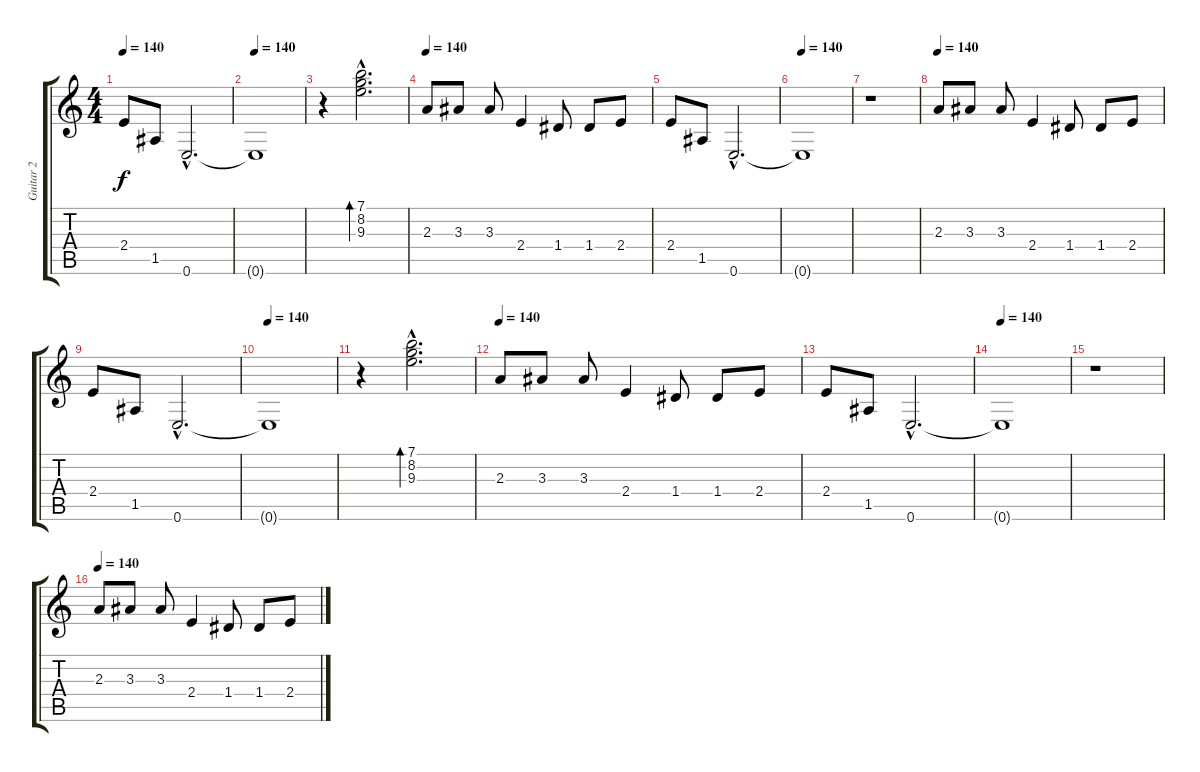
\track ("Guitar 2" "Guitar 2") {instrument distortionguitar}
\staff {score tabs}
\tuning (E4 B3 G3 D3 A2 E2) {hide}
\ts (4 4)
\tempo 140
\clef g2
\ks c
2.4.8{dy f} 1.5.8 0.6{hac}.2{d} |
\tempo 140
0.6{t}.1 |
r.4 (7.1{hac} 8.2{hac} 9.3{hac}).2{d bd 240} |
\tempo 140
2.3.8{volume 14 instrument acousticguitarsteel} 3.3.8 3.3.8 2.4.4 1.4.8 1.4.8 2.4.8 |
2.4.8 1.5.8 0.6{hac}.2{d} |
\tempo 140
0.6{t}.1 |
r.1 |
\tempo 140
2.3.8{volume 14 instrument acousticguitarsteel} 3.3.8 3.3.8 2.4.4 1.4.8 1.4.8 2.4.8 |
2.4.8 1.5.8 0.6{hac}.2{d} |
\tempo 140
0.6{t}.1 |
r.4 (7.1{hac} 8.2{hac} 9.3{hac}).2{d bd 240} |
\tempo 140
2.3.8{volume 14 instrument acousticguitarsteel} 3.3.8 3.3.8 2.4.4 1.4.8 1.4.8 2.4.8 |
2.4.8 1.5.8 0.6{hac}.2{d} |
\tempo 140
0.6{t}.1 |
r.1 |
\tempo 140
2.3.8{volume 14 instrument acousticguitarsteel} 3.3.8 3.3.8 2.4.4 1.4.8 1.4.8 2.4.8
